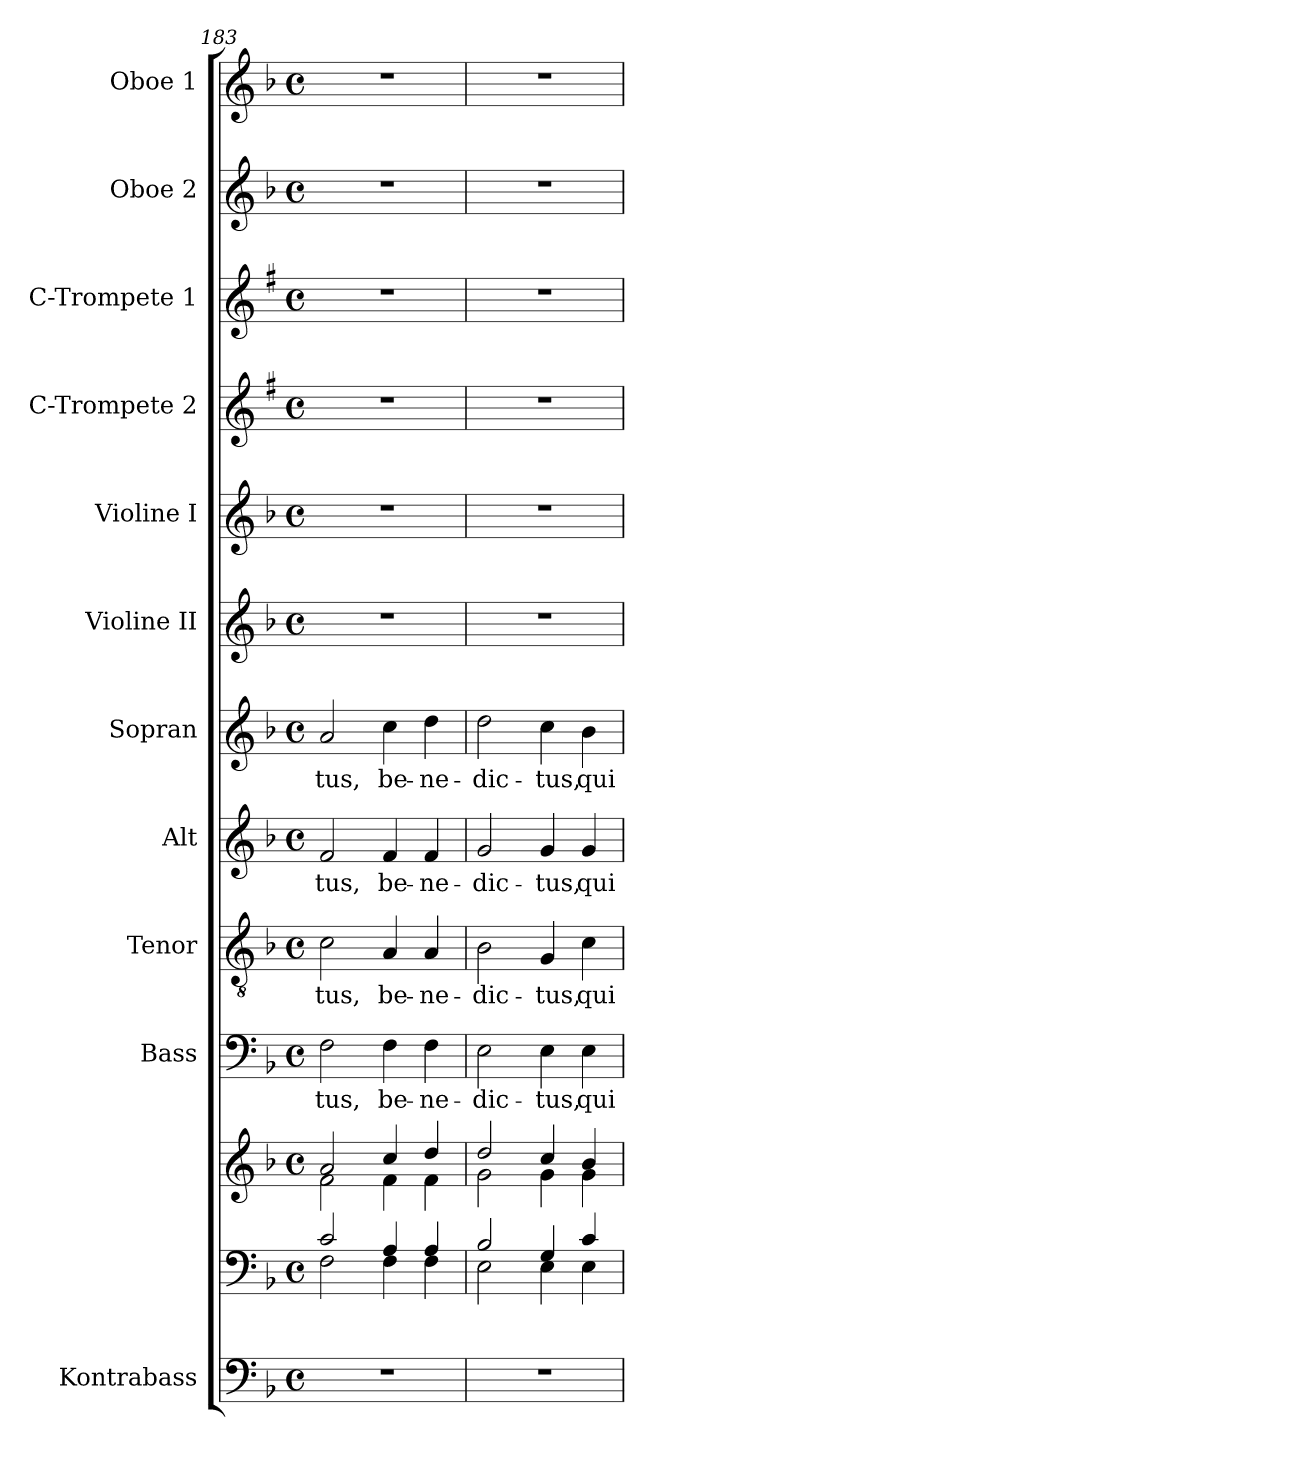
**kern	**kern	**kern	**kern	**text	**kern	**text	**kern	**text	**kern	**text	**kern	**kern	**kern	**kern	**kern	**kern
*part12	*part11	*part11	*part10	*part10	*part9	*part9	*part8	*part8	*part7	*part7	*part6	*part5	*part4	*part3	*part2	*part1
*staff13	*staff12	*staff11	*staff10	*staff10	*staff9	*staff9	*staff8	*staff8	*staff7	*staff7	*staff6	*staff5	*staff4	*staff3	*staff2	*staff1
*I"Kontrabass	*	*	*I"Bass	*	*I"Tenor	*	*I"Alt	*	*I"Sopran	*	*I"Violine II	*I"Violine I	*I"C-Trompete 2	*I"C-Trompete 1	*I"Oboe 2	*I"Oboe 1
*I'Kb.	*	*	*I'B.	*	*I'T.	*	*I'A.	*	*I'S.	*	*I'Vl. II	*I'Vl. I	*I'C Trp. 2	*I'C Trp. 1	*I'Ob. 2	*I'Ob. 1
*clefF4	*clefF4	*clefG2	*clefF4	*	*clefGv2	*	*clefG2	*	*clefG2	*	*clefG2	*clefG2	*clefG2	*clefG2	*clefG2	*clefG2
*ITrd7c12	*	*	*	*	*	*	*	*	*	*	*	*	*ITrd1c2	*ITrd1c2	*	*
*k[b-]	*k[b-]	*k[b-]	*k[b-]	*	*k[b-]	*	*k[b-]	*	*k[b-]	*	*k[b-]	*k[b-]	*k[b-]	*k[b-]	*k[b-]	*k[b-]
*F:	*F:	*F:	*F:	*	*F:	*	*F:	*	*F:	*	*F:	*F:	*F:	*F:	*F:	*F:
*M4/4	*M4/4	*M4/4	*M4/4	*	*M4/4	*	*M4/4	*	*M4/4	*	*M4/4	*M4/4	*M4/4	*M4/4	*M4/4	*M4/4
*met(c)	*met(c)	*met(c)	*met(c)	*	*met(c)	*	*met(c)	*	*met(c)	*	*met(c)	*met(c)	*met(c)	*met(c)	*met(c)	*met(c)
=183	=183	=183	=183	=183	=183	=183	=183	=183	=183	=183	=183	=183	=183	=183	=183	=183
*	*^	*^	*	*	*	*	*	*	*	*	*	*	*	*	*	*
!	!	!	!	!	!	!LO:LY:b	!	!LO:LY:b	!	!LO:LY:b	!	!LO:LY:b	!	!	!	!	!	!
1r	2c/	2F\	2a/	2f\	2F\	-tus,	2c\	-tus,	2f/	-tus,	2a/	-tus,	1r	1r	1r	1r	1r	1r
!	!	!	!	!	!	!LO:LY:b	!	!LO:LY:b	!	!LO:LY:b	!	!LO:LY:b	!	!	!	!	!	!
.	4A/	4F\	4cc/	4f\	4F\	be-	4A/	be-	4f/	be-	4cc\	be-	.	.	.	.	.	.
!	!	!	!	!	!	!LO:LY:b	!	!LO:LY:b	!	!LO:LY:b	!	!LO:LY:b	!	!	!	!	!	!
.	4A/	4F\	4dd/	4f\	4F\	-ne-	4A/	-ne-	4f/	-ne-	4dd\	-ne-	.	.	.	.	.	.
=184	=184	=184	=184	=184	=184	=184	=184	=184	=184	=184	=184	=184	=184	=184	=184	=184	=184	=184
!	!	!	!	!	!	!LO:LY:b	!	!LO:LY:b	!	!LO:LY:b	!	!LO:LY:b	!	!	!	!	!	!
1r	2B-/	2E\	2dd/	2g\	2E\	-dic-	2B-\	-dic-	2g/	-dic-	2dd\	-dic-	1r	1r	1r	1r	1r	1r
!	!	!	!	!	!	!LO:LY:b	!	!LO:LY:b	!	!LO:LY:b	!	!LO:LY:b	!	!	!	!	!	!
.	4G/	4E\	4cc/	4g\	4E\	-tus,	4G/	-tus,	4g/	-tus,	4cc\	-tus,	.	.	.	.	.	.
!	!	!	!	!	!	!LO:LY:b	!	!LO:LY:b	!	!LO:LY:b	!	!LO:LY:b	!	!	!	!	!	!
.	4c/	4E\	4b-/	4g\	4E\	qui	4c\	qui	4g/	qui	4b-\	qui	.	.	.	.	.	.
*	*v	*v	*	*	*	*	*	*	*	*	*	*	*	*	*	*	*	*
*	*	*v	*v	*	*	*	*	*	*	*	*	*	*	*	*	*	*
=	=	=	=	=	=	=	=	=	=	=	=	=	=	=	=	=
*-	*-	*-	*-	*-	*-	*-	*-	*-	*-	*-	*-	*-	*-	*-	*-	*-
